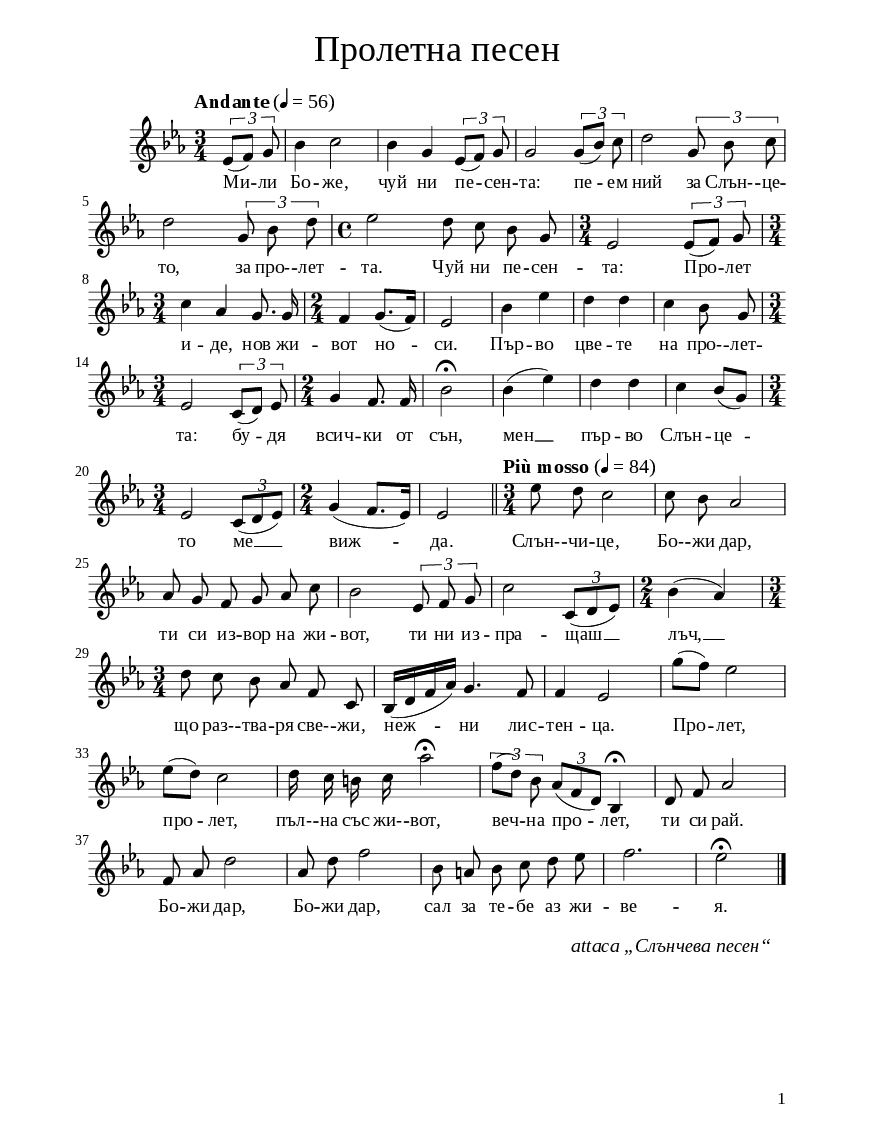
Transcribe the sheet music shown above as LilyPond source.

\version "2.24.4"

\include "include/globals.ily"

\bookpart {
  \label #'ref124
  \tocItem \markup "Пролетна песен"
  \paper {
    print-all-headers = ##t
    print-page-number = ##t
    print-first-page-number = ##t

    % put page numbers on the bottom
    oddHeaderMarkup = \markup ""
    evenHeaderMarkup = \markup ""
    oddFooterMarkup = \markup
    \fill-line {
      ""
      \if \should-print-page-number \fromproperty #'page:page-number-string
    }
    evenFooterMarkup = \markup
    \fill-line {
      \if \should-print-page-number \fromproperty #'page:page-number-string
      ""
    }

    left-margin = 1.5\cm
    right-margin = 1.5\cm
    top-margin = 1.6\cm
    bottom-margin = 1.2\cm
    ragged-bottom = ##t % do not spread the staves to fill the whole vertical space

    % change distance between staves
    system-system-spacing =
    #'((basic-distance . 10)
       (minimum-distance . 6)
       (padding . 1)
       (stretchability . 12))
  }
  \score {
    \include "include/score-layout.ily"

    \new Voice \relative c' {
      \clef treble
      \key es \major
      \time 3/4
      \tempoFunc "Andante" 4 "56"
      \autoBeamOff
      \partial 4
      \times 2/3 { es8 ( [  f8 ) ] g8 } | % 2
      bes4c2 | % 3
      bes4  g4
      \times 2/3  {
        es8 ( [  f8 ) ] g8
      }
      | % 4
      g2
      \times 2/3  {
        g8 ( [  bes8 ) ] c8
      }
      | % 5
      d2
      \tupletUp \times 2/3  {
        g,8   bes8  c8
      }
      \break
      | % 6
      d2
      \times 2/3  {
        g,8 bes8 d8
      }
      | % 7
      \time 4/4
      es2 d8 c8 bes8
      g8 | % 8
      \time 3/4  | % 8
      es2
      \times 2/3  {
        es8 ( [  f8 ) ] g8
      }
      | \time 3/4 % 9

      \break
      c4  as4  g8.  g16 |

      \time 2/4  |
      f4  g8. ( [  f16 ) ] | % 11
      es2 | % 12
      bes'4 es4  | % 13
      d4 d4 | % 14
      c4 bes8  g8 \break  | % 15
      \time 3/4  | % 15
      es2
      \times 2/3  {
        c8 ( [  d8 ) ] es8
      }
      | % 16
      \time 2/4  | % 16
      g4  f8.  f16 | % 17
      bes2 ^\fermata | % 18
      bes4 (es4 ) | % 19
      d4 d4 |
      c4  bes8 ( [  g8 ) ] \break | % 21
      \time 3/4  | % 21
      es2
      \times 2/3  {
        c8 ( [  d8  es8 ) ]
      }
      | % 22
      \time 2/4  | % 22
      g4 (  f8. [  es16 ) ] | % 23
      es2 \bar "||"
      \time 3/4  | % 24
      \tempoFunc "Più mosso" 4 "84" | % 24
      es'8 d8 c2 | % 25
      c8 bes8  as2 \break | % 26
      as8  g8  f8  g8  as8
      c8| % 27
      bes2
      \times 2/3  {
        es,8   f8  g8
      }
      | % 28
      c2
      \times 2/3  {
        c,8 ( [  d8  es8 ) ]
      }
      | % 29
      \time 2/4 bes'4 (  as4 ) | \break
      \time 3/4
      d8c8
      bes8  as8  f8  c8  bes16 (
      [  d16  f16  as16 ) ]  % 31
      g4.  f8  f4  % 32
      es2  |  % 33
      g'8 ( [f8 ) ] es2 | \break % 34
      es8 ( [d8 ) ]c2 | % 35
      d16 c16 b16 c16
      as'2 ^\fermata |   % 36
      \times 2/3  {
        f8 ( [d8 ) ] bes8
      }
      \times 2/3  {
        as8 ( [  f8  d8 ) ]
      }
      bes4 ^\fermata | % 37
      d8 f8 as2 \break | % 38
      f8 as8  d2 | % 39
      as8  d8  f2 |
      bes,8 a8  bes8  c8
      d8  es8 | % 41
      f2. | % 42
      es2 \fermata \bar "|."

    }
    \addlyrics {
      Ми  -- ли Бо -- же, чуй ни пе
      -- сен -- та: пе -- ем ний
      за "Слън-" -- це -- то, за "про-" -- лет
      -- та. Чуй ни пе -- сен -- та: Про
      -- лет и -- де, нов жи -- вот но
      -- си. Пър -- во цве -- те на
      "про-" -- лет -- та: бу  -- дя всич
      -- ки от сън, мен __  пър -- во
      Слън -- це -- то ме  __ виж
      --  да. "Слън-" -- чи -- це, "Бо-" --
      жи дар, ти си из -- вор на жи --
      вот, ти ни из -- пра -- щаш __
      лъч, __ що "раз-" -- тва -- ря "све-" --
      жи, неж --   ни лис -- тен
      -- ца. Про -- лет, про -- лет,
      "пъл-" -- на със "жи-" -- вот, веч  --
      на про --  лет, ти си рай.
      Бо -- жи дар, Бо -- жи дар, сал
      за те -- бе аз жи -- ве -- я.}

      \header {
        title = \titleFunc #'ref_desc_12 "Пролетна песен" "Proletna pesen"
      }

      \midi{}

    } % score

    \markup \italic \dc-one-nobold "attaca „Слънчева песен“"



  } % bookpart
